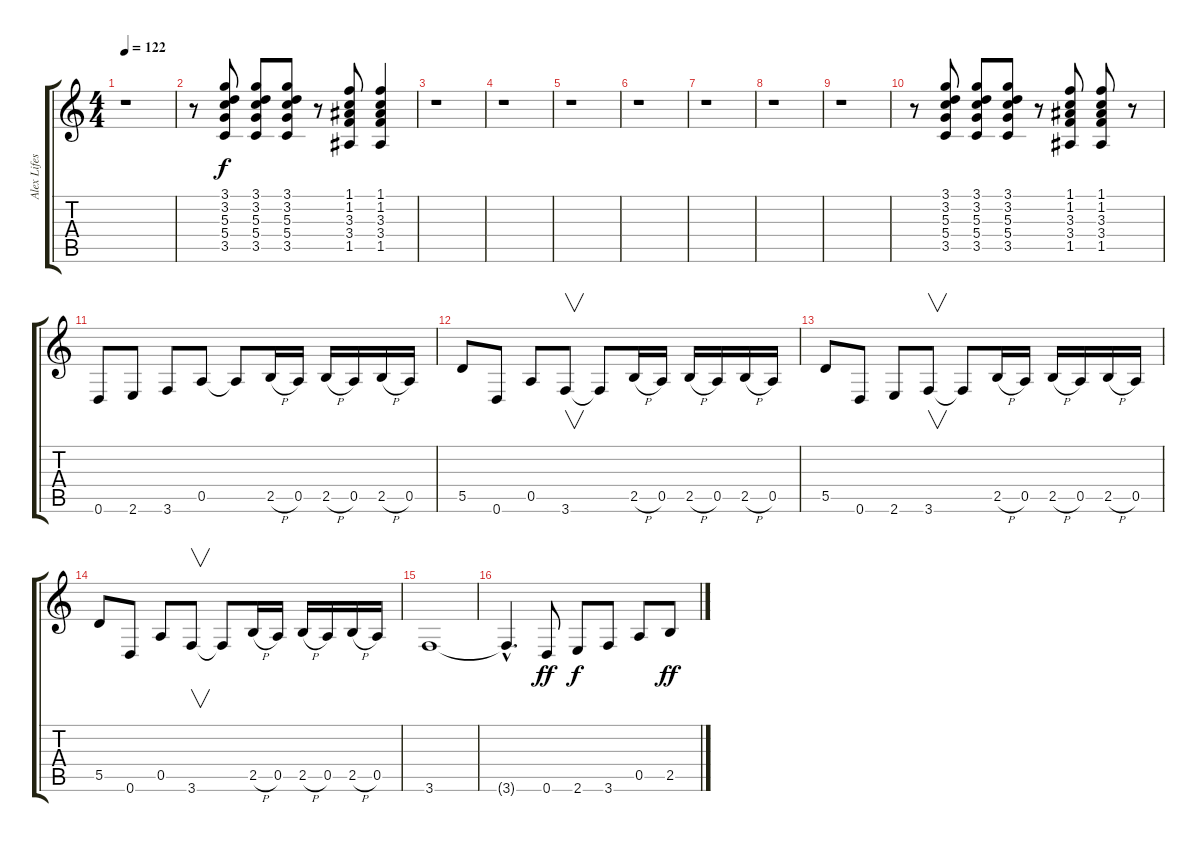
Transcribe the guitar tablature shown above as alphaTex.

\track ("Alex Lifeson" "Alex Lifes") {instrument distortionguitar}
\staff {score tabs}
\tuning (E4 B3 G3 D3 A2 D2) {hide}
\ts (4 4)
\tempo 122
\clef g2
\ks c
r.1{dy f} |
r.8 (3.1 3.2 5.3 5.4 3.5).8 (3.1 3.2 5.3 5.4 3.5).8 (3.1 3.2 5.3 5.4 3.5).8 r.8 (1.1 1.2 3.3 3.4 1.5).8 (1.1 1.2 3.3 3.4 1.5).4 |
r.1 |
r.1 |
r.1 |
r.1 |
r.1 |
r.1 |
r.1 |
r.8 (3.1 3.2 5.3 5.4 3.5).8 (3.1 3.2 5.3 5.4 3.5).8 (3.1 3.2 5.3 5.4 3.5).8 r.8 (1.1 1.2 3.3 3.4 1.5).8 (1.1 1.2 3.3 3.4 1.5).8 r.8 |
0.6.8 2.6.8 3.6.8 0.5.8 0.5{t}.8 2.5{h}.16 0.5.16 2.5{h}.16 0.5.16 2.5{h}.16 0.5.16 |
5.5.8 0.6.8 0.5.8 3.6.8{v} 3.6{t}.8 2.5{h}.16 0.5.16 2.5{h}.16 0.5.16 2.5{h}.16 0.5.16 |
5.5.8 0.6.8 2.6.8 3.6.8{v} 3.6{t}.8 2.5{h}.16 0.5.16 2.5{h}.16 0.5.16 2.5{h}.16 0.5.16 |
5.5.8 0.6.8 0.5.8 3.6.8{v} 3.6{t}.8 2.5{h}.16 0.5.16 2.5{h}.16 0.5.16 2.5{h}.16 0.5.16 |
3.6.1 |
3.6{hac t}.4{d} 0.6.8{dy ff} 2.6.8{dy f} 3.6.8 0.5.8 2.5.8{dy ff}
